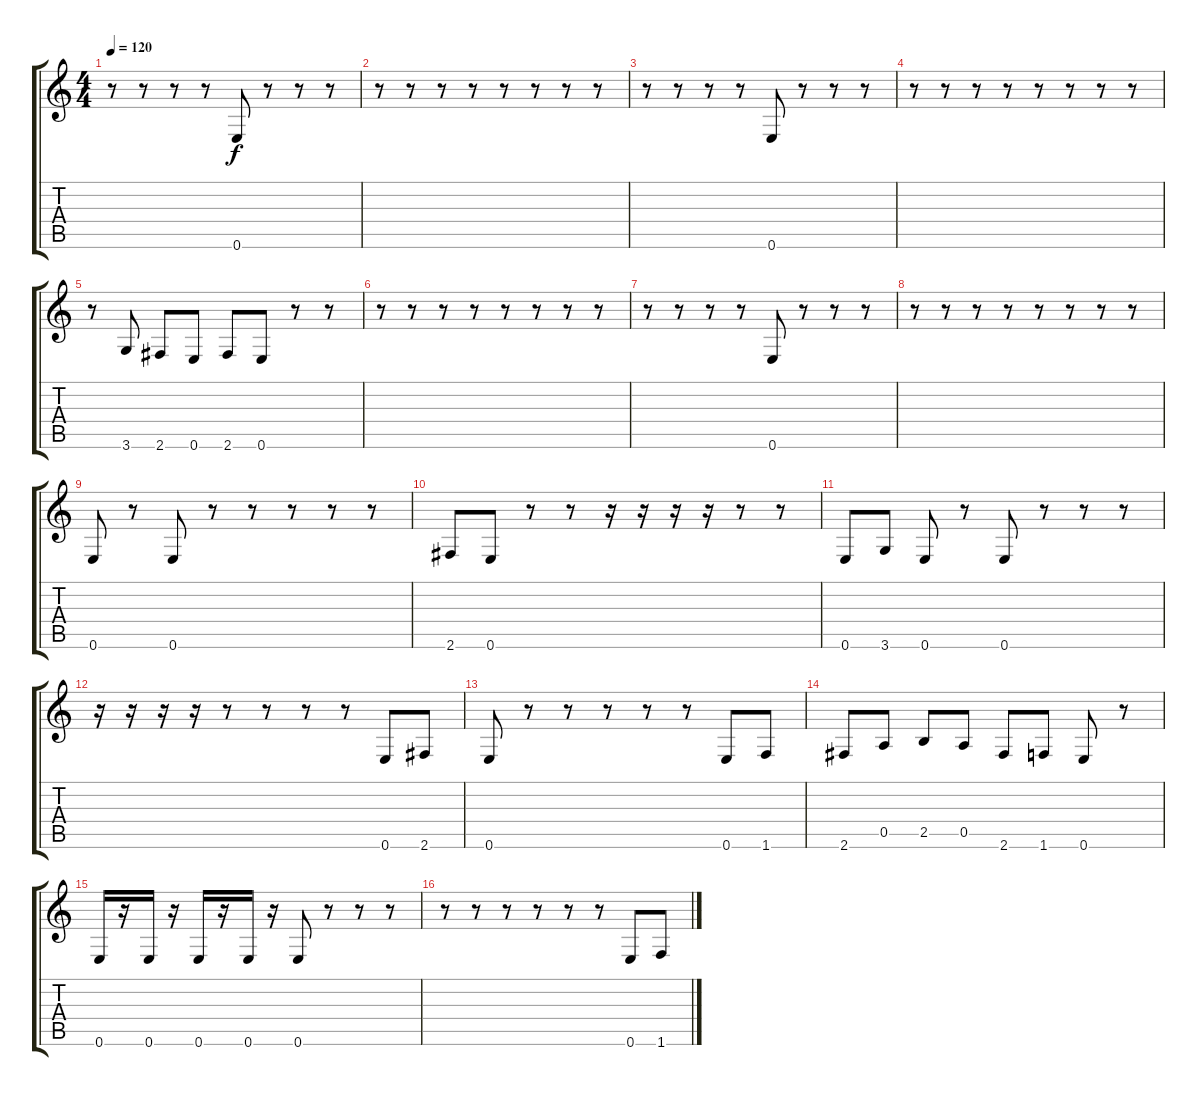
\track "" {instrument electricbasspick}
\staff {score tabs}
\tuning (E4 B3 G3 D3 A2 E2) {hide}
\ts (4 4)
\tempo 120
\clef g2
\ks c
r.8{dy f} r.8 r.8 r.8 0.6.8 r.8 r.8 r.8 |
r.8 r.8 r.8 r.8 r.8 r.8 r.8 r.8 |
r.8 r.8 r.8 r.8 0.6.8 r.8 r.8 r.8 |
r.8 r.8 r.8 r.8 r.8 r.8 r.8 r.8 |
r.8 3.6.8 2.6.8 0.6.8 2.6.8 0.6.8 r.8 r.8 |
r.8 r.8 r.8 r.8 r.8 r.8 r.8 r.8 |
r.8 r.8 r.8 r.8 0.6.8 r.8 r.8 r.8 |
r.8 r.8 r.8 r.8 r.8 r.8 r.8 r.8 |
0.6.8 r.8 0.6.8 r.8 r.8 r.8 r.8 r.8 |
2.6.8 0.6.8 r.8 r.8 r.16 r.16 r.16 r.16 r.8 r.8 |
0.6.8 3.6.8 0.6.8 r.8 0.6.8 r.8 r.8 r.8 |
r.16 r.16 r.16 r.16 r.8 r.8 r.8 r.8 0.6.8 2.6.8 |
0.6.8 r.8 r.8 r.8 r.8 r.8 0.6.8 1.6.8 |
2.6.8 0.5.8 2.5.8 0.5.8 2.6.8 1.6.8 0.6.8 r.8 |
0.6.16 r.16 0.6.16 r.16 0.6.16 r.16 0.6.16 r.16 0.6.8 r.8 r.8 r.8 |
r.8 r.8 r.8 r.8 r.8 r.8 0.6.8 1.6.8
